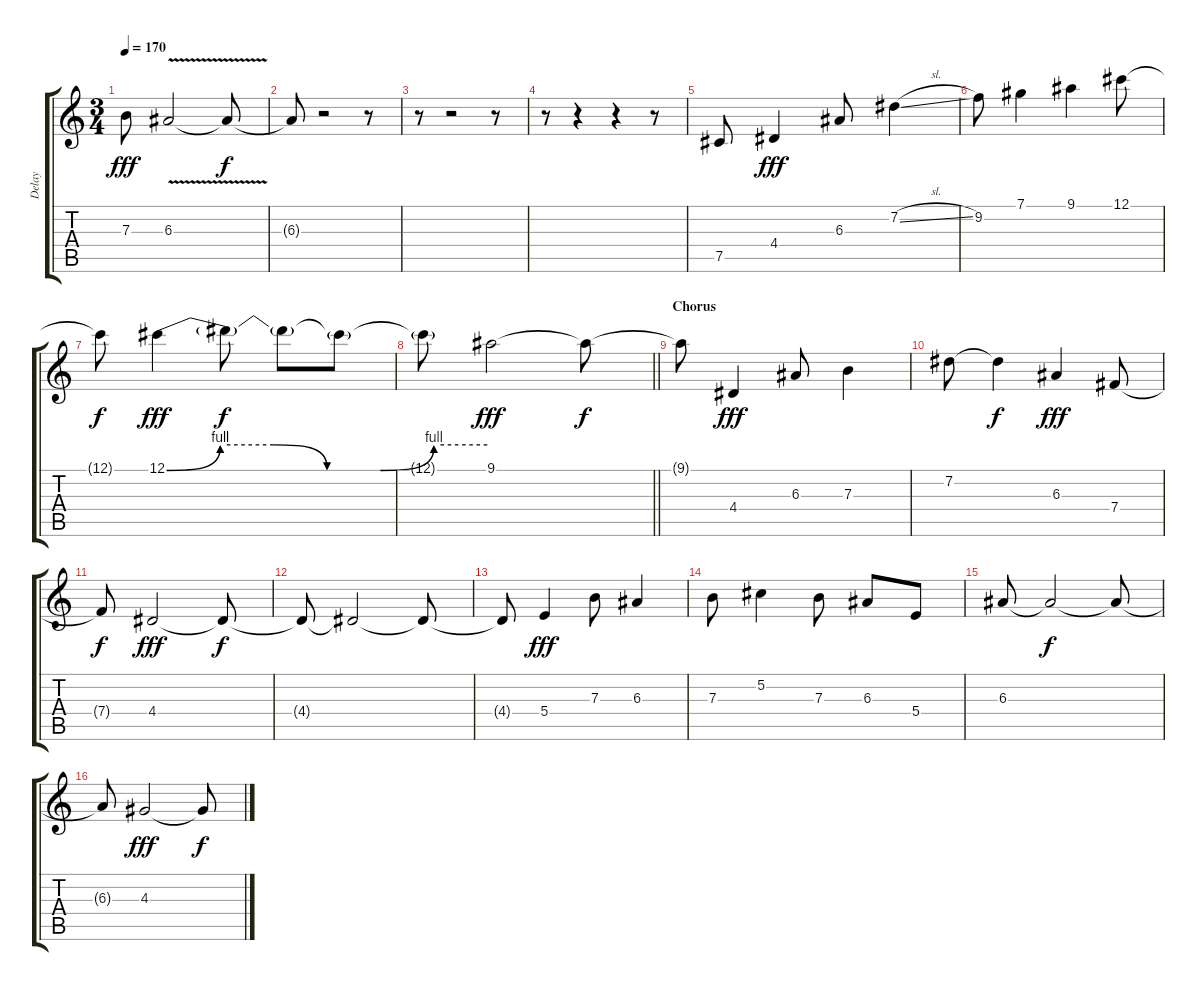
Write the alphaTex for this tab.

\track ("Delay" "Delay") {instrument distortionguitar}
\staff {score tabs}
\tuning (Db4 Ab3 E3 B2 Gb2 B1) {hide}
\ts (3 4)
\tempo 170
\clef g2
\ks c
7.3.8{dy fff} 6.3{v}.2 6.3{t}.8{dy f} |
6.3{t}.8 r.2 r.8 |
r.8 r.2 r.8 |
r.8 r.4 r.4 r.8 |
7.5.8 4.4.4{dy fff} 6.3.8 7.2{sl}.4 |
9.2.8 7.1.4 9.1.4 12.1.8 |
12.1{t}.8{dy f} 12.1{be (custom 0 0 10 4 20 4 30 0 40 0 50 4 60 4)}.4{dy fff} 12.1{t}.8{dy f} 12.1{t}.8 12.1{t}.8 |
\barLineRight lightlight
12.1{t}.8 9.1.2{dy fff} 9.1{t}.8{dy f} |
\section ("" "Chorus")
9.1{t}.8 4.4.4{dy fff} 6.3.8 7.3.4 |
7.2.8 7.2{t}.4{dy f} 6.3.4{dy fff} 7.4.8 |
7.4{t}.8{dy f} 4.4.2{dy fff} 4.4{t}.8{dy f} |
4.4{t}.8 4.4{t}.2 4.4{t}.8 |
4.4{t}.8 5.4.4{dy fff} 7.3.8 6.3.4 |
7.3.8 5.2.4 7.3.8 6.3.8 5.4.8 |
6.3.8 6.3{t}.2{dy f} 6.3{t}.8 |
6.3{t}.8 4.3.2{dy fff} 4.3{t}.8{dy f}
